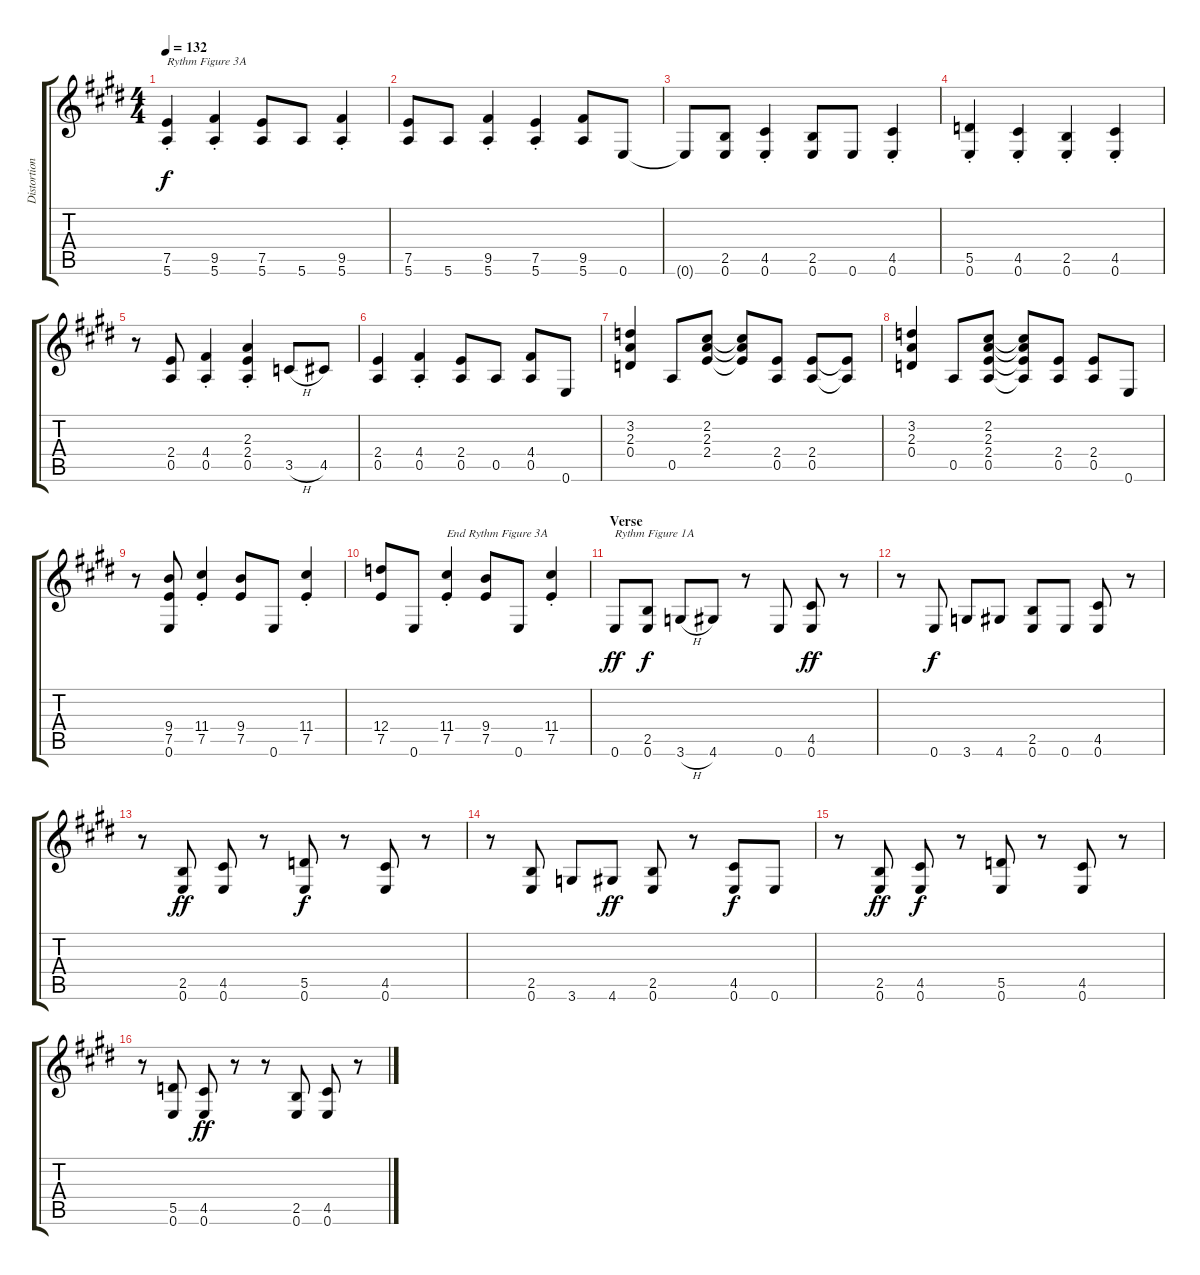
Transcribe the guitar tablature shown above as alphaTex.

\track ("Distortion Rythm [Guitar III]" "Distortion") {instrument distortionguitar}
\staff {score tabs}
\tuning (E4 B3 G3 D3 A2 E2) {hide}
\ts (4 4)
\tempo 132
\clef g2
\ks e
(7.5 5.6{st}).4{txt "Rythm Figure 3A" dy f} (9.5 5.6{st}).4 (7.5 5.6).8 5.6.8 (9.5 5.6{st}).4 |
(7.5 5.6).8 5.6.8 (9.5 5.6{st}).4 (7.5 5.6{st}).4 (9.5 5.6).8 0.6.8 |
0.6{t}.8 (2.5 0.6).8 (4.5 0.6{st}).4 (2.5 0.6).8 0.6.8 (4.5 0.6{st}).4 |
(5.5 0.6{st}).4 (4.5 0.6{st}).4 (2.5 0.6{st}).4 (4.5 0.6{st}).4 |
r.8 (2.4 0.5).8 (4.4 0.5{st}).4 (2.3 2.4 0.5{st}).4 3.5{h}.8 4.5.8 |
(2.4 0.5).4 (4.4 0.5{st}).4 (2.4 0.5).8 0.5.8 (4.4 0.5).8 0.6.8 |
(3.2 2.3 0.4).4 0.5.8 (2.2 2.3 2.4).8 (2.2{t} 2.3{t} 2.4{t}).8 (2.4 0.5).8 (2.4 0.5).8 (2.4{t} 0.5{t}).8 |
(3.2 2.3 0.4).4 0.5.8 (2.2 2.3 2.4 0.5).8 (2.2{t} 2.3{t} 2.4{t} 0.5{t}).8 (2.4 0.5).8 (2.4 0.5).8 0.6.8 |
r.8 (9.4 7.5 0.6).8 (11.4 7.5{st}).4 (9.4 7.5).8 0.6.8 (11.4 7.5{st}).4 |
(12.4 7.5).8 0.6.8 (11.4 7.5{st}).4{txt "End Rythm Figure 3A"} (9.4 7.5).8 0.6.8 (11.4 7.5{st}).4 |
\section ("" "Verse")
0.6.8{txt "Rythm Figure 1A" dy ff} (2.5 0.6).8{dy f} 3.6{h}.8 4.6.8 r.8 0.6.8 (4.5 0.6).8{dy ff} r.8 |
r.8 0.6.8{dy f} 3.6.8 4.6.8 (2.5 0.6).8 0.6.8 (4.5 0.6).8 r.8 |
r.8 (2.5 0.6).8{dy ff} (4.5 0.6).8 r.8 (5.5 0.6).8{dy f} r.8 (4.5 0.6).8 r.8 |
r.8 (2.5 0.6).8 3.6.8 4.6.8{dy ff} (2.5 0.6).8 r.8 (4.5 0.6).8{dy f} 0.6.8 |
r.8 (2.5 0.6).8{dy ff} (4.5 0.6).8{dy f} r.8 (5.5 0.6).8 r.8 (4.5 0.6).8 r.8 |
r.8 (5.5 0.6).8 (4.5 0.6).8{dy ff} r.8 r.8 (2.5 0.6).8 (4.5 0.6).8 r.8
